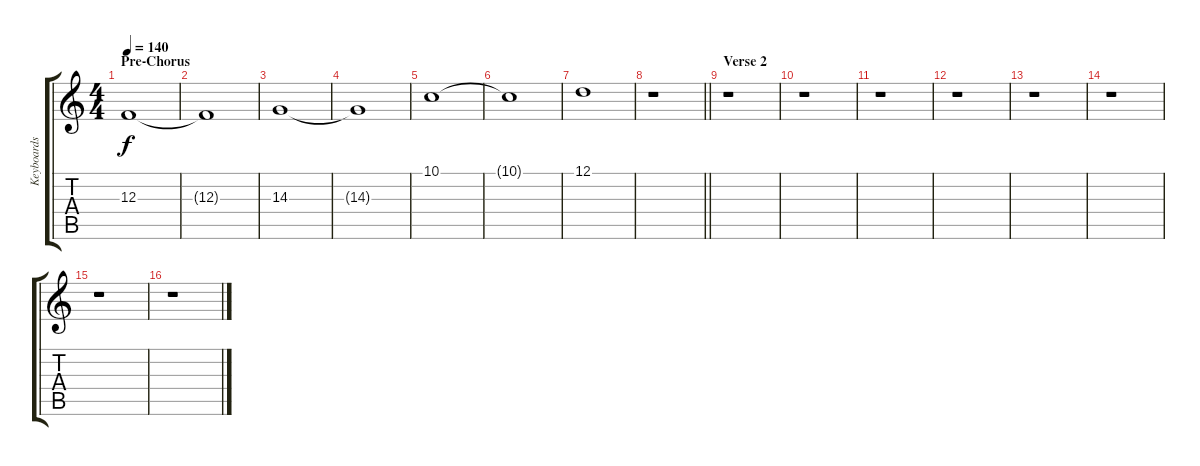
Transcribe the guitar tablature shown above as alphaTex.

\track ("Keyboards" "Keyboards") {instrument stringensemble1}
\staff {score tabs}
\tuning (D4 A3 F3 C3 G2 C2) {hide}
\ts (4 4)
\section ("" "Pre-Chorus")
\tempo 140
\clef g2
\ks c
12.3.1{dy f} |
12.3{t}.1 |
14.3.1 |
14.3{t}.1 |
10.1.1 |
10.1{t}.1 |
12.1.1 |
\barLineRight lightlight
r.1 |
\section ("" "Verse 2")
r.1 |
r.1 |
r.1 |
r.1 |
r.1 |
r.1 |
r.1 |
r.1
